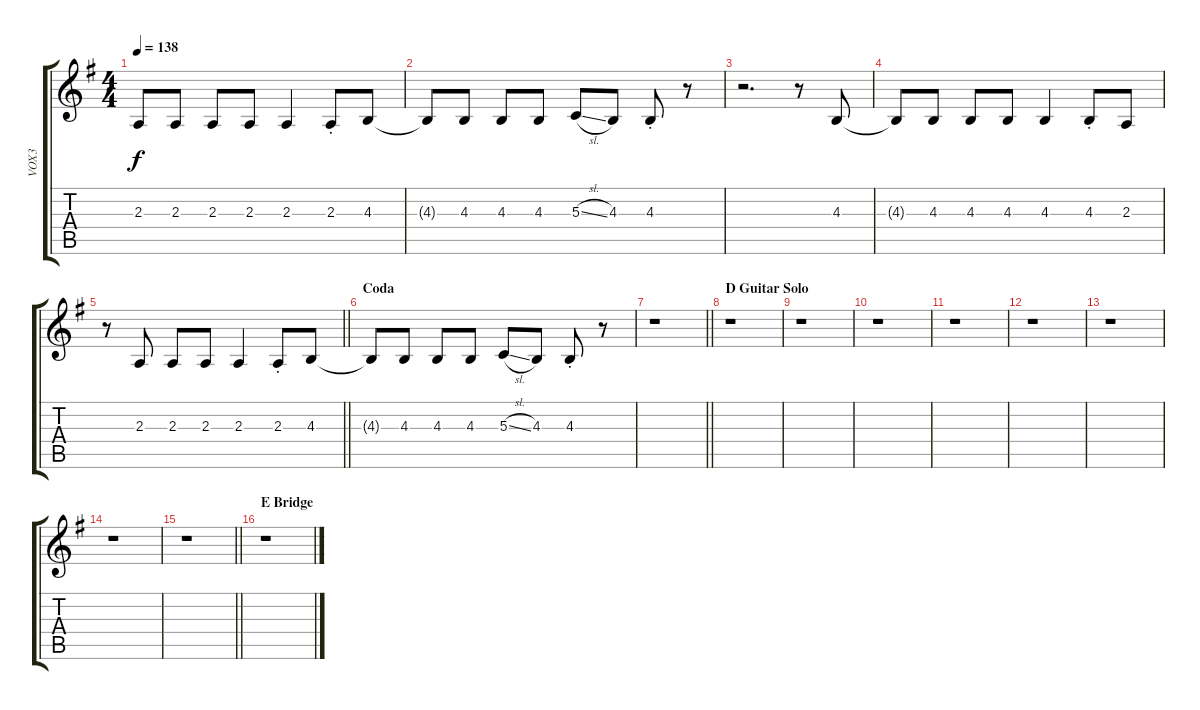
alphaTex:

\track ("VOX3" "VOX3") {instrument lead2sawtooth}
\staff {score tabs}
\tuning (E4 B3 G3 D3 A2 E2) {hide}
\ts (4 4)
\tempo 138
\clef g2
\ks g
2.3{t}.8{dy f} 2.3.8 2.3.8 2.3.8 2.3.4 2.3{st}.8 4.3.8 |
4.3{t}.8 4.3.8 4.3.8 4.3.8 5.3{sl}.8 4.3.8 4.3{st}.8 r.8 |
r.2{d} r.8 4.3.8 |
4.3{t}.8 4.3.8 4.3.8 4.3.8 4.3.4 4.3{st}.8 2.3.8 |
\barLineRight lightlight
r.8 2.3.8 2.3.8 2.3.8 2.3.4 2.3{st}.8 4.3.8 |
\section ("" "Coda")
4.3{t}.8 4.3.8 4.3.8 4.3.8 5.3{sl}.8 4.3.8 4.3{st}.8 r.8 |
\barLineRight lightlight
r.1 |
\section ("" "D Guitar Solo")
r.1 |
r.1 |
r.1 |
r.1 |
r.1 |
r.1 |
r.1 |
\barLineRight lightlight
r.1 |
\section ("" "E Bridge")
r.1
